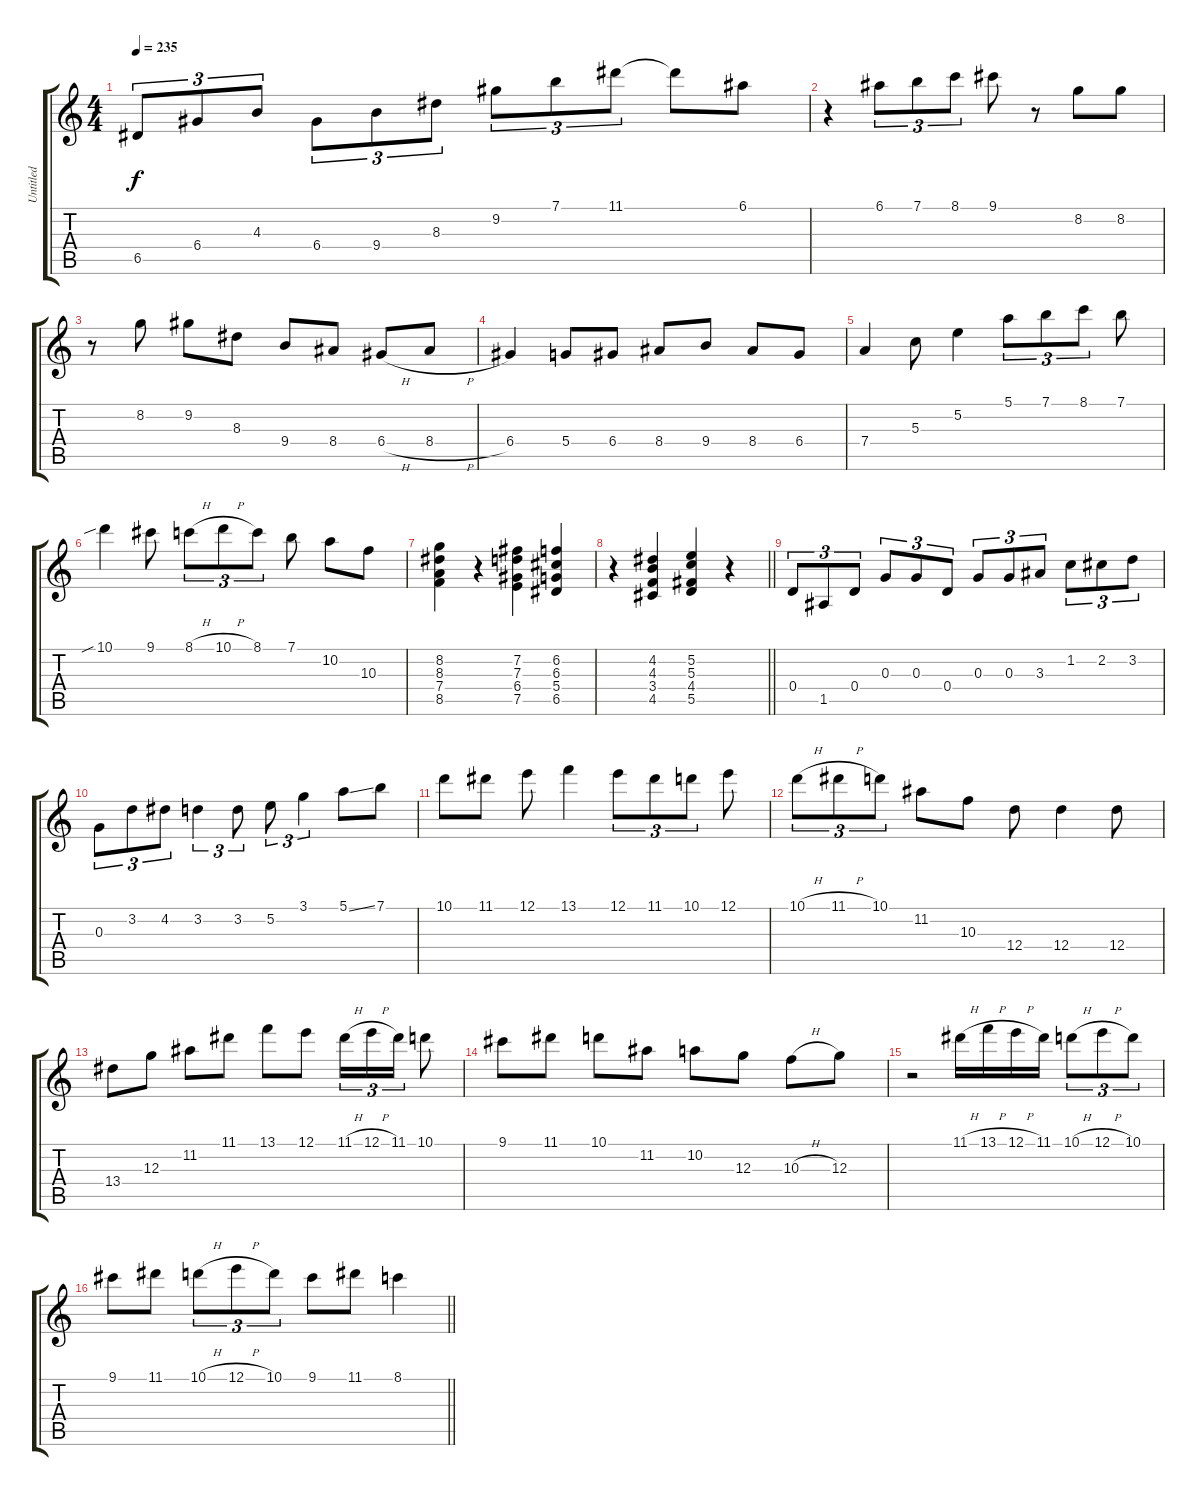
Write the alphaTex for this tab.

\track ("Untitled" "Untitled") {instrument acousticguitarsteel}
\staff {score tabs}
\tuning (E4 B3 G3 D3 A2 E2) {hide}
\ts (4 4)
\tempo 235
\clef g2
\ks c
6.5.8{tu (3 2) dy f} 6.4.8{tu (3 2)} 4.3.8{tu (3 2)} 6.4.8{tu (3 2)} 9.4.8{tu (3 2)} 8.3.8{tu (3 2)} 9.2.8{tu (3 2)} 7.1.8{tu (3 2)} 11.1.8{tu (3 2)} 11.1{t}.8 6.1.8 |
r.4 6.1.8{tu (3 2)} 7.1.8{tu (3 2)} 8.1.8{tu (3 2)} 9.1.8 r.8 8.2.8 8.2.8 |
r.8 8.2.8 9.2.8 8.3.8 9.4.8 8.4.8 6.4{h}.8 8.4{h}.8 |
6.4.4 5.4.8 6.4.8 8.4.8 9.4.8 8.4.8 6.4.8 |
7.4.4 5.3.8 5.2.4 5.1.8{tu (3 2)} 7.1.8{tu (3 2)} 8.1.8{tu (3 2)} 7.1.8 |
10.1{sib}.4 9.1.8 8.1{h}.8{tu (3 2)} 10.1{h}.8{tu (3 2)} 8.1.8{tu (3 2)} 7.1.8 10.2.8 10.3.8 |
(8.2 8.3 7.4 8.5).4 r.4 (7.2 7.3 6.4 7.5).4 (6.2 6.3 5.4 6.5).4 |
\barLineRight lightlight
r.4 (4.2 4.3 3.4 4.5).4 (5.2 5.3 4.4 5.5).4 r.4 |
0.4.8{tu (3 2)} 1.5.8{tu (3 2)} 0.4.8{tu (3 2)} 0.3.8{tu (3 2)} 0.3.8{tu (3 2)} 0.4.8{tu (3 2)} 0.3.8{tu (3 2)} 0.3.8{tu (3 2)} 3.3.8{tu (3 2)} 1.2.8{tu (3 2)} 2.2.8{tu (3 2)} 3.2.8{tu (3 2)} |
0.3.8{tu (3 2)} 3.2.8{tu (3 2)} 4.2.8{tu (3 2)} 3.2.4{tu (3 2)} 3.2.8{tu (3 2)} 5.2.8{tu (3 2)} 3.1.4{tu (3 2)} 5.1{ss}.8 7.1.8 |
10.1.8 11.1.8 12.1.8 13.1.4 12.1.8{tu (3 2)} 11.1.8{tu (3 2)} 10.1.8{tu (3 2)} 12.1.8 |
10.1{h}.8{tu (3 2)} 11.1{h}.8{tu (3 2)} 10.1.8{tu (3 2)} 11.2.8 10.3.8 12.4.8 12.4.4 12.4.8 |
13.4.8 12.3.8 11.2.8 11.1.8 13.1.8 12.1.8 11.1{h}.16{tu (3 2)} 12.1{h}.16{tu (3 2)} 11.1.16{tu (3 2)} 10.1.8 |
9.1.8 11.1.8 10.1.8 11.2.8 10.2.8 12.3.8 10.3{h}.8 12.3.8 |
r.2 11.1{h}.16 13.1{h}.16 12.1{h}.16 11.1.16 10.1{h}.8{tu (3 2)} 12.1{h}.8{tu (3 2)} 10.1.8{tu (3 2)} |
\barLineRight lightlight
9.1.8 11.1.8 10.1{h}.8{tu (3 2)} 12.1{h}.8{tu (3 2)} 10.1.8{tu (3 2)} 9.1.8 11.1.8 8.1.4
